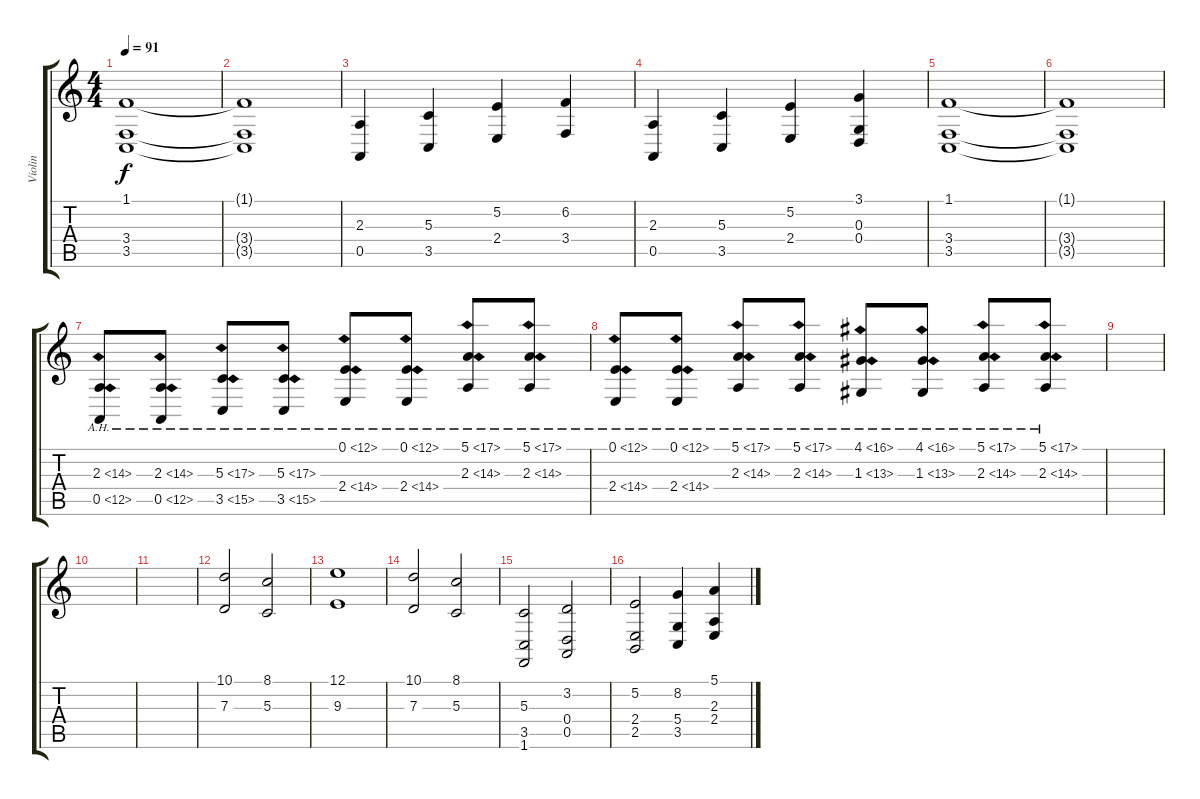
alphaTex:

\track ("Violin" "Violin") {instrument violin}
\staff {score tabs}
\tuning (E4 B3 G3 D3 A2 E2) {hide}
\ts (4 4)
\tempo 91
\clef g2
\ks c
(1.1 3.4 3.5).1{dy f} |
(1.1{t} 3.4{t} 3.5{t}).1 |
(2.3 0.5).4 (5.3 3.5).4 (5.2 2.4).4 (6.2 3.4).4 |
(2.3 0.5).4 (5.3 3.5).4 (5.2 2.4).4 (3.1 0.3 0.4).4 |
(1.1 3.4 3.5).1 |
(1.1{t} 3.4{t} 3.5{t}).1 |
(2.3{ah 12} 0.5{ah 12}).8 (2.3{ah 12} 0.5{ah 12}).8 (5.3{ah 12} 3.5{ah 12}).8 (5.3{ah 12} 3.5{ah 12}).8 (0.1{ah 12} 2.4{ah 12}).8 (0.1{ah 12} 2.4{ah 12}).8 (5.1{ah 12} 2.3{ah 12}).8 (5.1{ah 12} 2.3{ah 12}).8 |
(0.1{ah 12} 2.4{ah 12}).8 (0.1{ah 12} 2.4{ah 12}).8 (5.1{ah 12} 2.3{ah 12}).8 (5.1{ah 12} 2.3{ah 12}).8 (4.1{ah 12} 1.3{ah 12}).8 (4.1{ah 12} 1.3{ah 12}).8 (5.1{ah 12} 2.3{ah 12}).8 (5.1{ah 12} 2.3{ah 12}).8 |
|
|
|
(10.1 7.3).2 (8.1 5.3).2 |
(12.1 9.3).1 |
(10.1 7.3).2 (8.1 5.3).2 |
(5.3 3.5 1.6).2 (3.2 0.4 0.5).2 |
(5.2 2.4 2.5).2 (8.2 5.4 3.5).4 (5.1 2.3 2.4).4
